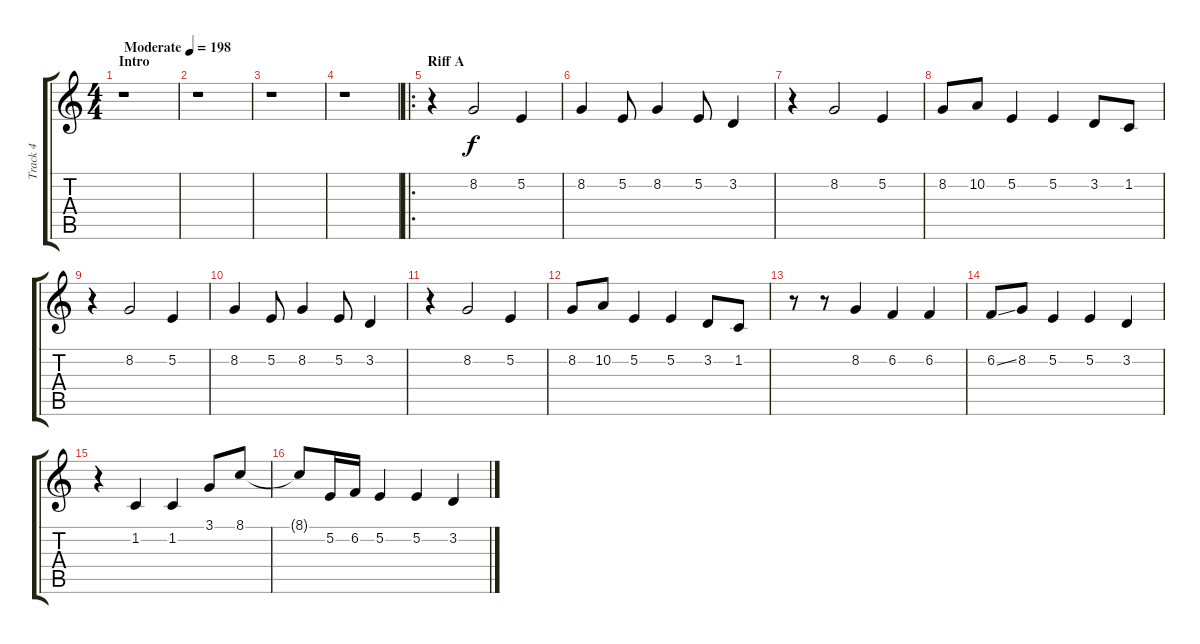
\track ("Track 4" "Track 4") {instrument lead1square}
\staff {score tabs}
\tuning (E4 B3 G3 D3 A2 E2) {hide}
\ts (4 4)
\section ("" "Intro")
\tempo (198 "Moderate")
\clef g2
\ks c
r.1{dy f instrument lead1square} |
r.1 |
r.1 |
r.1 |
\ro
\section ("" "Riff A")
r.4 8.2.2 5.2.4 |
8.2.4 5.2.8 8.2.4 5.2.8 3.2.4 |
r.4 8.2.2 5.2.4 |
8.2.8 10.2.8 5.2.4 5.2.4 3.2.8 1.2.8 |
r.4 8.2.2 5.2.4 |
8.2.4 5.2.8 8.2.4 5.2.8 3.2.4 |
r.4 8.2.2 5.2.4 |
8.2.8 10.2.8 5.2.4 5.2.4 3.2.8 1.2.8 |
r.8 r.8 8.2.4 6.2.4 6.2.4 |
6.2{ss}.8 8.2.8 5.2.4 5.2.4 3.2.4 |
r.4 1.2.4 1.2.4 3.1.8 8.1.8 |
8.1{t}.8 5.2.16 6.2.16 5.2.4 5.2.4 3.2.4
